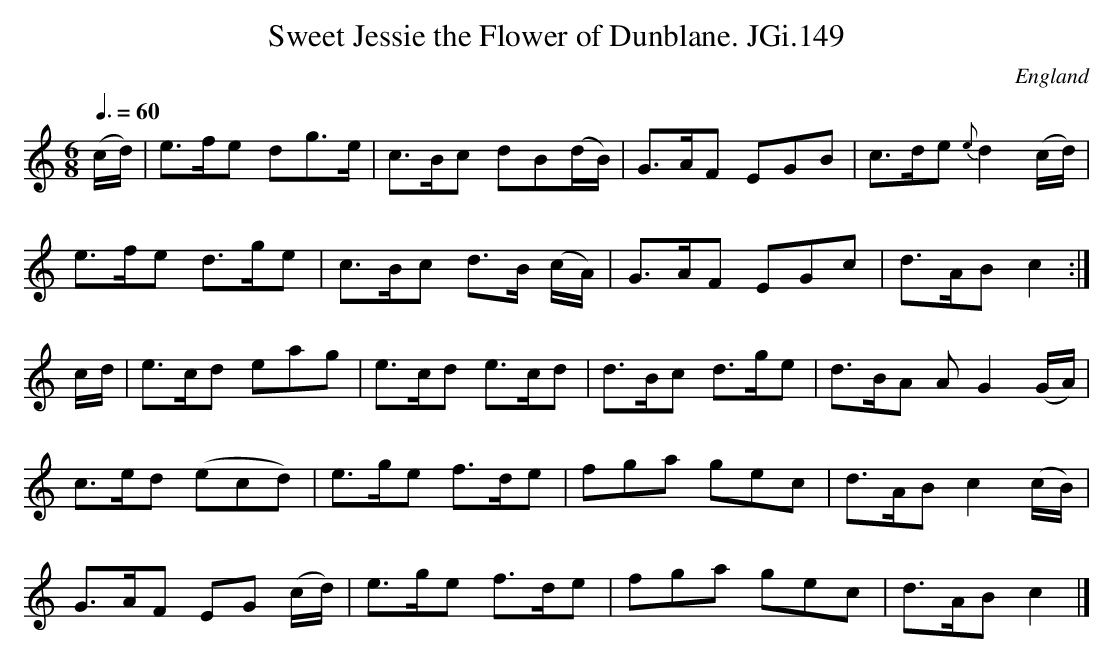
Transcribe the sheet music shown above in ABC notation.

X:1
T:Sweet Jessie the Flower of Dunblane. JGi.149
M:6/8
L:1/8
Q:3/8=60
O:England
K:C major
(c/d/)|e>fe dg>e|c>Bc dB(d/B/)|G>AF EGB|c>de {e}d2(c/d/)|
e>fe d>ge|c>Bc d>B (c/A/)|G>AF EGc|d>AB c2:|
c/d/|e>cd eag|e>cd e>cd|d>Bc d>ge|d>BA AG2(G/A/)|
c>ed (ecd)|e>ge f>de|fga gec|d>ABc2(c/B/)|
G>AF EG (c/d/)|e>ge f>de|fga gec|d>AB c2|]
